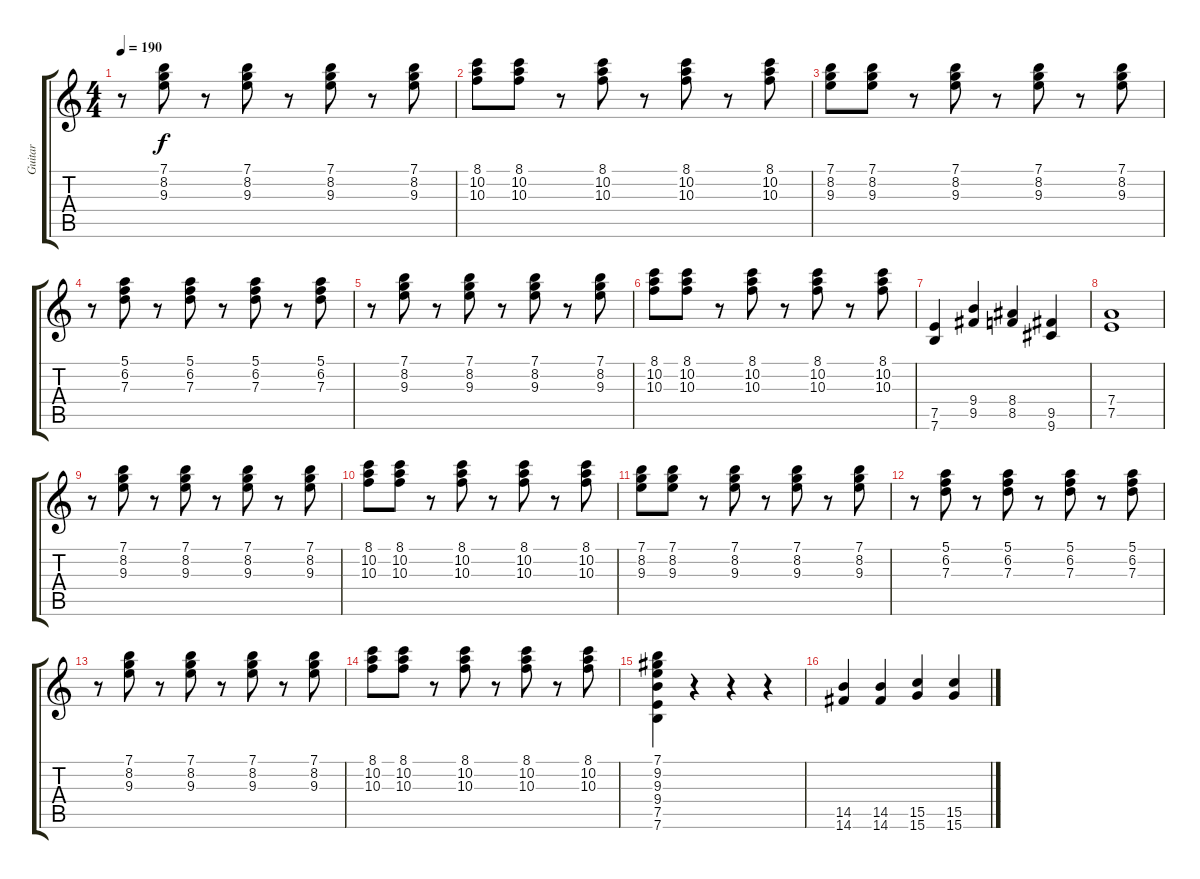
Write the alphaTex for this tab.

\track ("Guitar" "Guitar") {instrument overdrivenguitar}
\staff {score tabs}
\tuning (E4 B3 G3 D3 A2 E2) {hide}
\ts (4 4)
\tempo 190
\clef g2
\ks c
r.8{dy f} (7.1 8.2 9.3).8 r.8 (7.1 8.2 9.3).8 r.8 (7.1 8.2 9.3).8 r.8 (7.1 8.2 9.3).8 |
(8.1 10.2 10.3).8 (8.1 10.2 10.3).8 r.8 (8.1 10.2 10.3).8 r.8 (8.1 10.2 10.3).8 r.8 (8.1 10.2 10.3).8 |
(7.1 8.2 9.3).8 (7.1 8.2 9.3).8 r.8 (7.1 8.2 9.3).8 r.8 (7.1 8.2 9.3).8 r.8 (7.1 8.2 9.3).8 |
r.8 (5.1 6.2 7.3).8 r.8 (5.1 6.2 7.3).8 r.8 (5.1 6.2 7.3).8 r.8 (5.1 6.2 7.3).8 |
r.8 (7.1 8.2 9.3).8 r.8 (7.1 8.2 9.3).8 r.8 (7.1 8.2 9.3).8 r.8 (7.1 8.2 9.3).8 |
(8.1 10.2 10.3).8 (8.1 10.2 10.3).8 r.8 (8.1 10.2 10.3).8 r.8 (8.1 10.2 10.3).8 r.8 (8.1 10.2 10.3).8 |
(7.5 7.6).4 (9.4 9.5).4 (8.4 8.5).4 (9.5 9.6).4 |
(7.4 7.5).1 |
r.8 (7.1 8.2 9.3).8 r.8 (7.1 8.2 9.3).8 r.8 (7.1 8.2 9.3).8 r.8 (7.1 8.2 9.3).8 |
(8.1 10.2 10.3).8 (8.1 10.2 10.3).8 r.8 (8.1 10.2 10.3).8 r.8 (8.1 10.2 10.3).8 r.8 (8.1 10.2 10.3).8 |
(7.1 8.2 9.3).8 (7.1 8.2 9.3).8 r.8 (7.1 8.2 9.3).8 r.8 (7.1 8.2 9.3).8 r.8 (7.1 8.2 9.3).8 |
r.8 (5.1 6.2 7.3).8 r.8 (5.1 6.2 7.3).8 r.8 (5.1 6.2 7.3).8 r.8 (5.1 6.2 7.3).8 |
r.8 (7.1 8.2 9.3).8 r.8 (7.1 8.2 9.3).8 r.8 (7.1 8.2 9.3).8 r.8 (7.1 8.2 9.3).8 |
(8.1 10.2 10.3).8 (8.1 10.2 10.3).8 r.8 (8.1 10.2 10.3).8 r.8 (8.1 10.2 10.3).8 r.8 (8.1 10.2 10.3).8 |
(7.1 9.2 9.3 9.4 7.5 7.6).4 r.4 r.4 r.4 |
(14.5 14.6).4 (14.5 14.6).4 (15.5 15.6).4 (15.5 15.6).4
